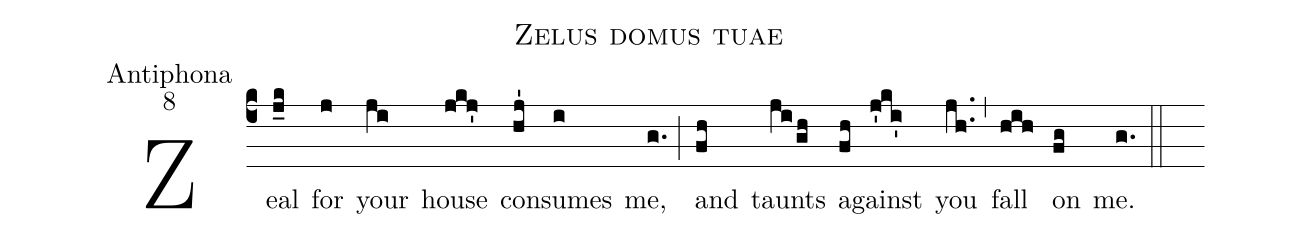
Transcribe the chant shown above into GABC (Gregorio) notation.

name: Zelus domus tuae;
office-part: Antiphona;
mode: 8;
%%
(c4)Zeal(j_k) for(j) your(ji) house(jkj') con(hj')sumes(i) me,(g.) (;) and(fh) taunts(jigh) a(fh)gainst(j'ki') you(jh..) (,) fall(hih) on(fg) me.(g.) (::)
